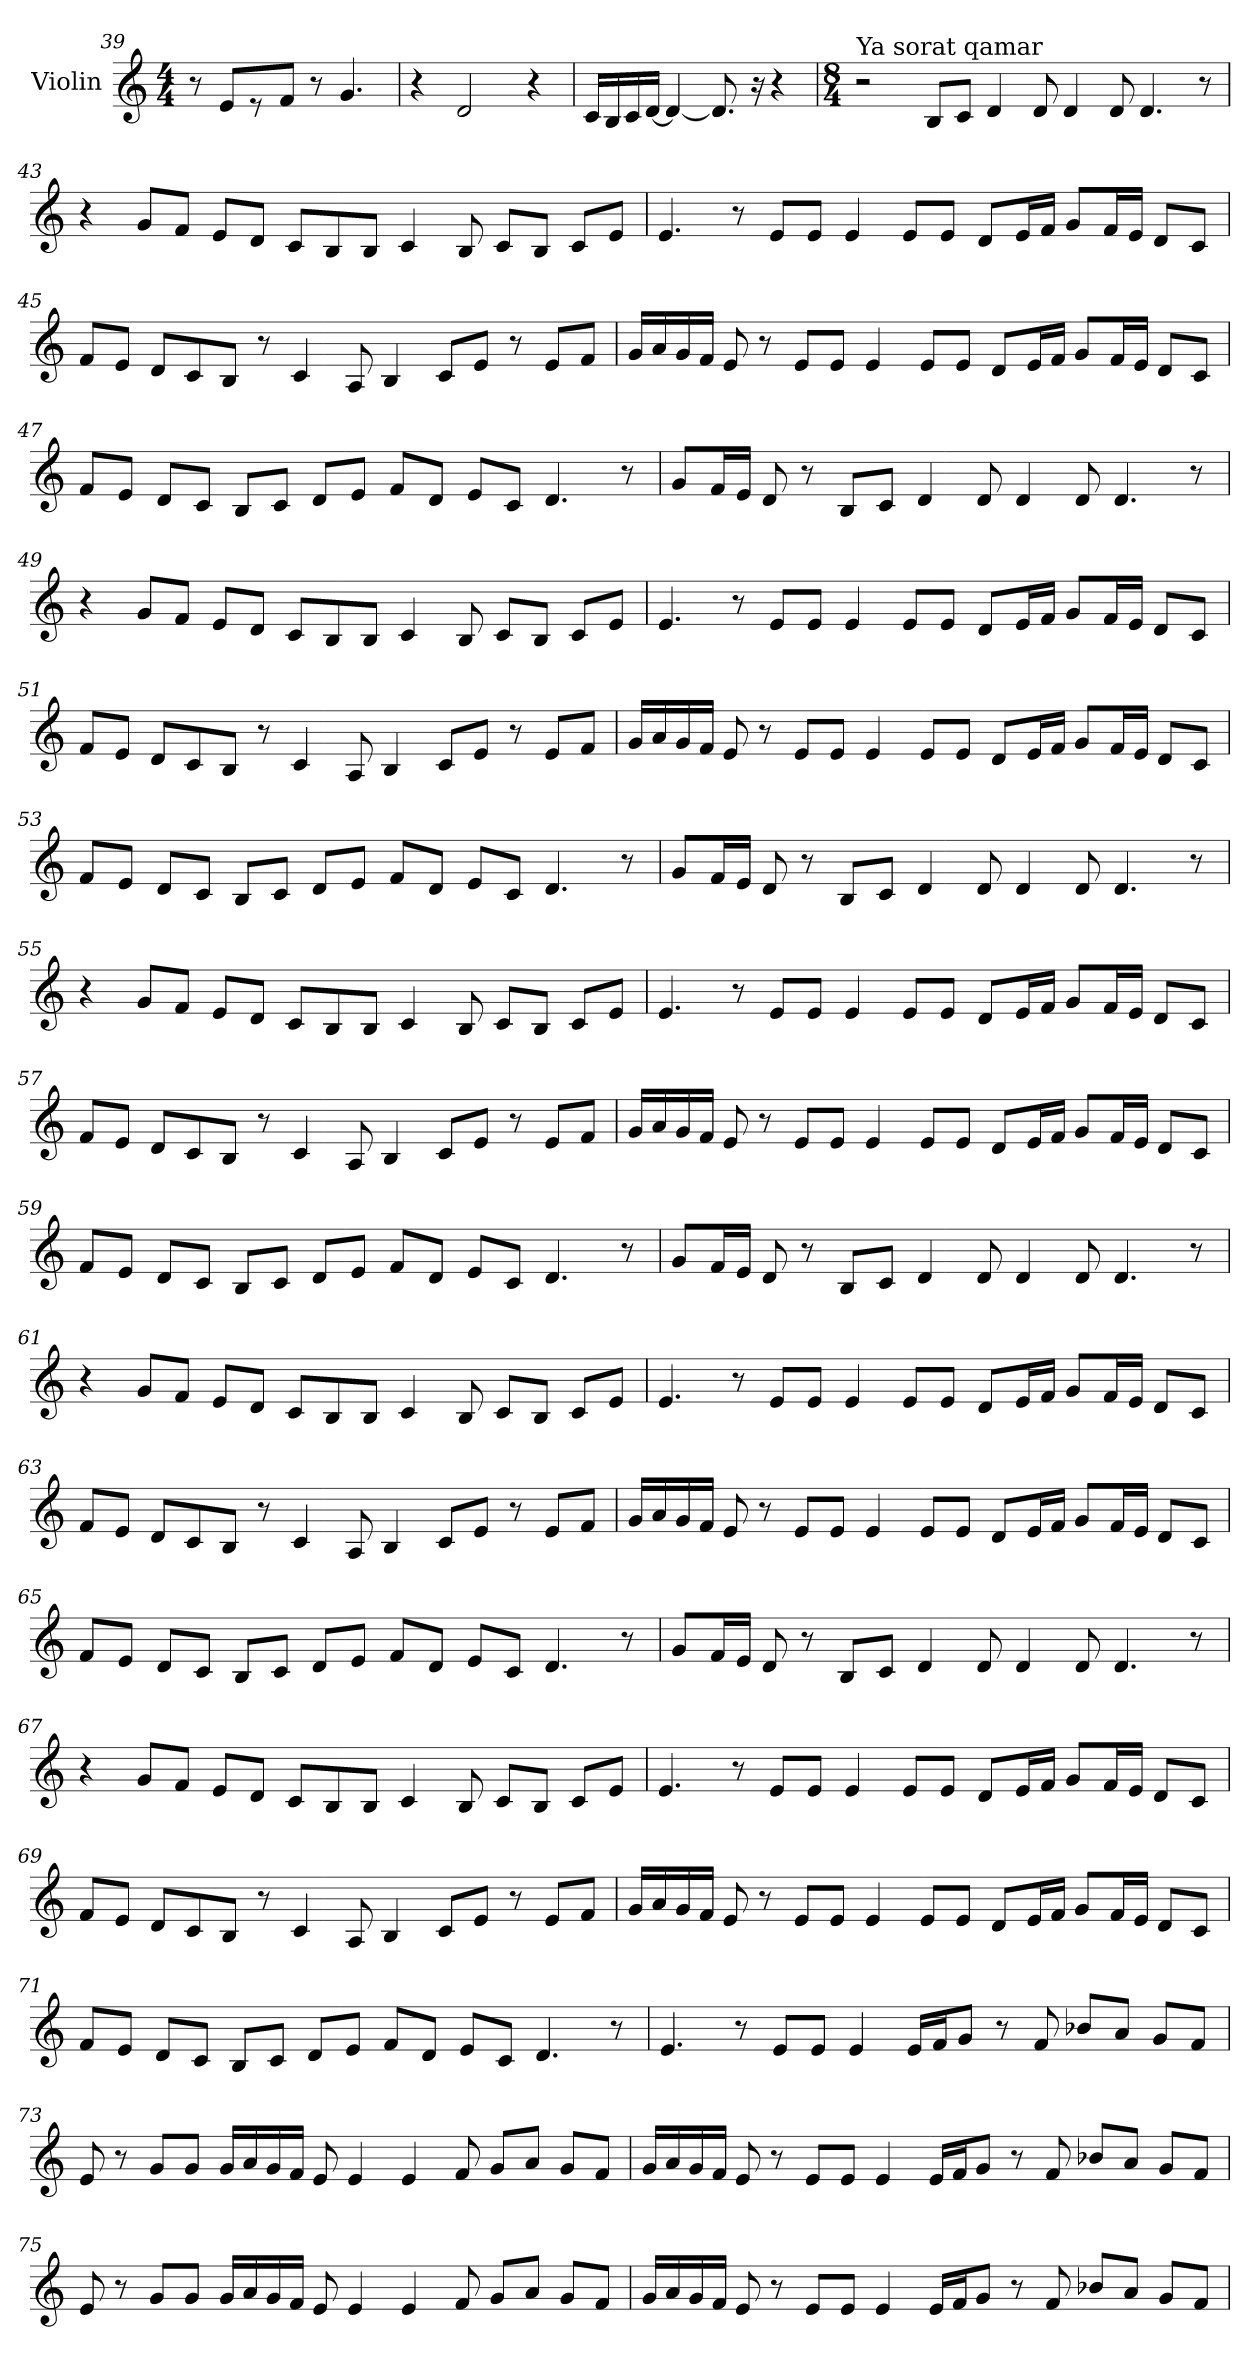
**kern
*part1
*staff1
*I"Violin
*clefG2
*k[]
*C:
*M4/4
=39
8r
8e/L
8r
8f/J
8r
4.g/
=40
4r
2d/
4r
!!LO:LB:g=z
=41
16c/LL
16B/
16c/
[16d/JJ
4d/_
8.d/]
16r
4r
=42
*M8/4
*MM60
!LO:TX:a:t=Ya sorat qamar
2r
8B/L
8c/J
4d/
8d/
4d/
8d/
4.d/
8r
!!LO:LB:g=z
=43
4r
8g/L
8f/J
8e/L
8d/J
8c/L
8B/
8B/J
4c/
8B/
8c/L
8B/J
8c/L
8e/J
=44
4.e/
8r
8e/L
8e/J
4e/
8e/L
8e/J
8d/L
16e/L
16f/JJ
8g/L
16f/L
16e/JJ
8d/L
8c/J
!!LO:LB:g=z
=45
8f/L
8e/J
8d/L
8c/
8B/J
8r
4c/
8A/
4B/
8c/L
8e/J
8r
8e/L
8f/J
=46
16g/LL
16a/
16g/
16f/JJ
8e/
8r
8e/L
8e/J
4e/
8e/L
8e/J
8d/L
16e/L
16f/JJ
8g/L
16f/L
16e/JJ
8d/L
8c/J
!!LO:LB:g=z
=47
8f/L
8e/J
8d/L
8c/J
8B/L
8c/J
8d/L
8e/J
8f/L
8d/J
8e/L
8c/J
4.d/
8r
=48
8g/L
16f/L
16e/JJ
8d/
8r
8B/L
8c/J
4d/
8d/
4d/
8d/
4.d/
8r
!!LO:LB:g=z
=49
4r
8g/L
8f/J
8e/L
8d/J
8c/L
8B/
8B/J
4c/
8B/
8c/L
8B/J
8c/L
8e/J
=50
4.e/
8r
8e/L
8e/J
4e/
8e/L
8e/J
8d/L
16e/L
16f/JJ
8g/L
16f/L
16e/JJ
8d/L
8c/J
!!LO:LB:g=z
=51
8f/L
8e/J
8d/L
8c/
8B/J
8r
4c/
8A/
4B/
8c/L
8e/J
8r
8e/L
8f/J
=52
16g/LL
16a/
16g/
16f/JJ
8e/
8r
8e/L
8e/J
4e/
8e/L
8e/J
8d/L
16e/L
16f/JJ
8g/L
16f/L
16e/JJ
8d/L
8c/J
!!LO:PB:g=z
=53
8f/L
8e/J
8d/L
8c/J
8B/L
8c/J
8d/L
8e/J
8f/L
8d/J
8e/L
8c/J
4.d/
8r
=54
8g/L
16f/L
16e/JJ
8d/
8r
8B/L
8c/J
4d/
8d/
4d/
8d/
4.d/
8r
!!LO:LB:g=z
=55
4r
8g/L
8f/J
8e/L
8d/J
8c/L
8B/
8B/J
4c/
8B/
8c/L
8B/J
8c/L
8e/J
=56
4.e/
8r
8e/L
8e/J
4e/
8e/L
8e/J
8d/L
16e/L
16f/JJ
8g/L
16f/L
16e/JJ
8d/L
8c/J
!!LO:LB:g=z
=57
8f/L
8e/J
8d/L
8c/
8B/J
8r
4c/
8A/
4B/
8c/L
8e/J
8r
8e/L
8f/J
=58
16g/LL
16a/
16g/
16f/JJ
8e/
8r
8e/L
8e/J
4e/
8e/L
8e/J
8d/L
16e/L
16f/JJ
8g/L
16f/L
16e/JJ
8d/L
8c/J
!!LO:LB:g=z
=59
8f/L
8e/J
8d/L
8c/J
8B/L
8c/J
8d/L
8e/J
8f/L
8d/J
8e/L
8c/J
4.d/
8r
=60
8g/L
16f/L
16e/JJ
8d/
8r
8B/L
8c/J
4d/
8d/
4d/
8d/
4.d/
8r
!!LO:LB:g=z
=61
4r
8g/L
8f/J
8e/L
8d/J
8c/L
8B/
8B/J
4c/
8B/
8c/L
8B/J
8c/L
8e/J
=62
4.e/
8r
8e/L
8e/J
4e/
8e/L
8e/J
8d/L
16e/L
16f/JJ
8g/L
16f/L
16e/JJ
8d/L
8c/J
!!LO:LB:g=z
=63
8f/L
8e/J
8d/L
8c/
8B/J
8r
4c/
8A/
4B/
8c/L
8e/J
8r
8e/L
8f/J
=64
16g/LL
16a/
16g/
16f/JJ
8e/
8r
8e/L
8e/J
4e/
8e/L
8e/J
8d/L
16e/L
16f/JJ
8g/L
16f/L
16e/JJ
8d/L
8c/J
!!LO:LB:g=z
=65
8f/L
8e/J
8d/L
8c/J
8B/L
8c/J
8d/L
8e/J
8f/L
8d/J
8e/L
8c/J
4.d/
8r
=66
8g/L
16f/L
16e/JJ
8d/
8r
8B/L
8c/J
4d/
8d/
4d/
8d/
4.d/
8r
!!LO:LB:g=z
=67
4r
8g/L
8f/J
8e/L
8d/J
8c/L
8B/
8B/J
4c/
8B/
8c/L
8B/J
8c/L
8e/J
=68
4.e/
8r
8e/L
8e/J
4e/
8e/L
8e/J
8d/L
16e/L
16f/JJ
8g/L
16f/L
16e/JJ
8d/L
8c/J
!!LO:PB:g=z
=69
8f/L
8e/J
8d/L
8c/
8B/J
8r
4c/
8A/
4B/
8c/L
8e/J
8r
8e/L
8f/J
=70
16g/LL
16a/
16g/
16f/JJ
8e/
8r
8e/L
8e/J
4e/
8e/L
8e/J
8d/L
16e/L
16f/JJ
8g/L
16f/L
16e/JJ
8d/L
8c/J
!!LO:LB:g=z
=71
8f/L
8e/J
8d/L
8c/J
8B/L
8c/J
8d/L
8e/J
8f/L
8d/J
8e/L
8c/J
4.d/
8r
=72
4.e/
8r
8e/L
8e/J
4e/
16e/LL
16f/J
8g/J
8r
8f/
8b-X/L
8a/J
8g/L
8f/J
!!LO:LB:g=z
=73
8e/
8r
8g/L
8g/J
16g/LL
16a/
16g/
16f/JJ
8e/
4e/
4e/
8f/
8g/L
8a/J
8g/L
8f/J
=74
16g/LL
16a/
16g/
16f/JJ
8e/
8r
8e/L
8e/J
4e/
16e/LL
16f/J
8g/J
8r
8f/
8b-X/L
8a/J
8g/L
8f/J
!!LO:LB:g=z
=75
8e/
8r
8g/L
8g/J
16g/LL
16a/
16g/
16f/JJ
8e/
4e/
4e/
8f/
8g/L
8a/J
8g/L
8f/J
=76
16g/LL
16a/
16g/
16f/JJ
8e/
8r
8e/L
8e/J
4e/
16e/LL
16f/J
8g/J
8r
8f/
8b-X/L
8a/J
8g/L
8f/J
=
*-
